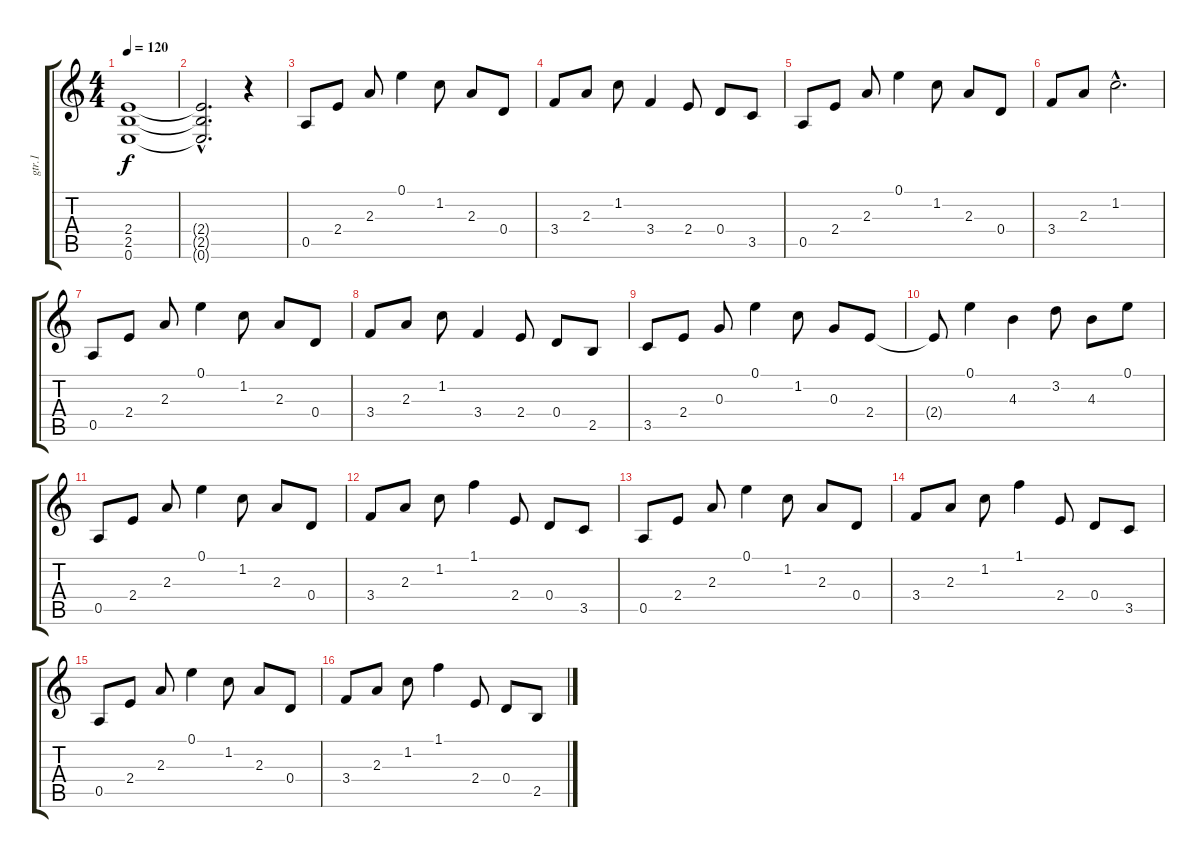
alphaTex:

\track ("gtr.1" "gtr.1") {instrument overdrivenguitar}
\staff {score tabs}
\tuning (E4 B3 G3 D3 A2 E2) {hide}
\ts (4 4)
\tempo 120
\clef g2
\ks c
(2.4{t} 2.5{t} 0.6{t}).1{dy f} |
(2.4{hac t} 2.5{hac t} 0.6{hac t}).2{d} r.4 |
0.5.8{instrument electricguitarclean} 2.4.8 2.3.8 0.1.4 1.2.8 2.3.8 0.4.8 |
3.4.8 2.3.8 1.2.8 3.4.4 2.4.8 0.4.8 3.5.8 |
0.5.8 2.4.8 2.3.8 0.1.4 1.2.8 2.3.8 0.4.8 |
3.4.8 2.3.8 1.2{hac}.2{d} |
0.5.8 2.4.8 2.3.8 0.1.4 1.2.8 2.3.8 0.4.8 |
3.4.8 2.3.8 1.2.8 3.4.4 2.4.8 0.4.8 2.5.8 |
3.5.8 2.4.8 0.3.8 0.1.4 1.2.8 0.3.8 2.4.8 |
2.4{t}.8 0.1.4 4.3.4 3.2.8 4.3.8 0.1.8 |
0.5.8 2.4.8 2.3.8 0.1.4 1.2.8 2.3.8 0.4.8 |
3.4.8 2.3.8 1.2.8 1.1.4 2.4.8 0.4.8 3.5.8 |
0.5.8 2.4.8 2.3.8 0.1.4 1.2.8 2.3.8 0.4.8 |
3.4.8 2.3.8 1.2.8 1.1.4 2.4.8 0.4.8 3.5.8 |
0.5.8 2.4.8 2.3.8 0.1.4 1.2.8 2.3.8 0.4.8 |
3.4.8 2.3.8 1.2.8 1.1.4 2.4.8 0.4.8 2.5.8
